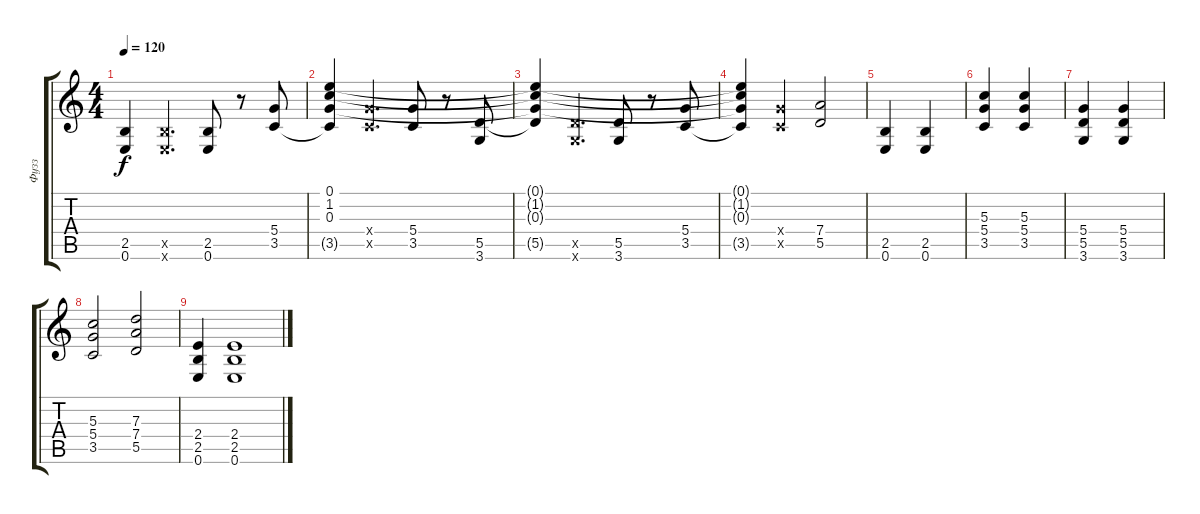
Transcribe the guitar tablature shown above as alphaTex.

\track ("Фузз" "Фузз") {instrument distortionguitar}
\staff {score tabs}
\tuning (E4 B3 G3 D3 A2 E2) {hide}
\ts (4 4)
\tempo 120
\clef g2
\ks c
(2.5 0.6).4{dy f} (2.5{x} 0.6{x}).4{d} (2.5 0.6).8 r.8 (5.4 3.5).8 |
(0.1{t} 1.2{t} 0.3{t} 3.5{t}).4 (5.4{x} 3.5{x}).4{d} (5.4 3.5).8 r.8 (5.5 3.6).8 |
(0.1{t} 1.2{t} 0.3{t} 5.5{t}).4 (5.5{x} 3.6{x}).4{d} (5.5 3.6).8 r.8 (5.4 3.5).8 |
(0.1{t} 1.2{t} 0.3{t} 3.5{t}).4 (5.4{x} 3.5{x}).4 (7.4 5.5).2 |
(2.5 0.6).4 (2.5 0.6).4 |
(5.3 5.4 3.5).4 (5.3 5.4 3.5).4 |
(5.4 5.5 3.6).4 (5.4 5.5 3.6).4 |
(5.3 5.4 3.5).2 (7.3 7.4 5.5).2 |
(2.4 2.5 0.6).4 (2.4 2.5 0.6).1
